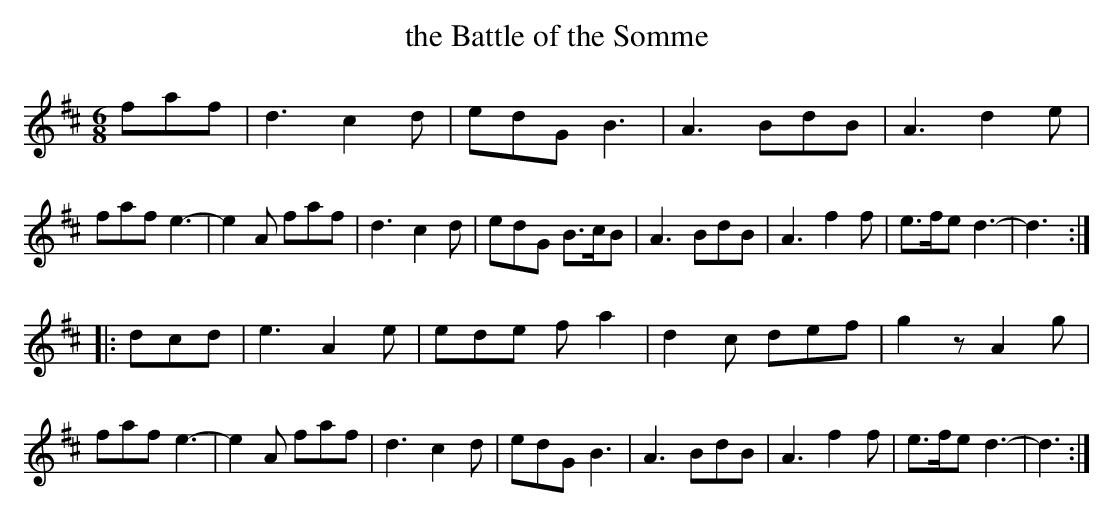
X:1
T: the Battle of the Somme
M: 6/8
L: 1/8
K: D
   faf \
| d3 c2d | edG B3   | A3  BdB | A3  d2e | faf  e3- | e2A faf \
| d3 c2d | edG B>cB | A3  BdB | A3  f2f | e>fe d3- | d3 :|
|: dcd \
| e3 A2e | ede fa2  | d2c def | g2z A2g | faf  e3- | e2A faf \
| d3 c2d | edG B3   | A3  BdB | A3  f2f | e>fe d3- | d3 :|
